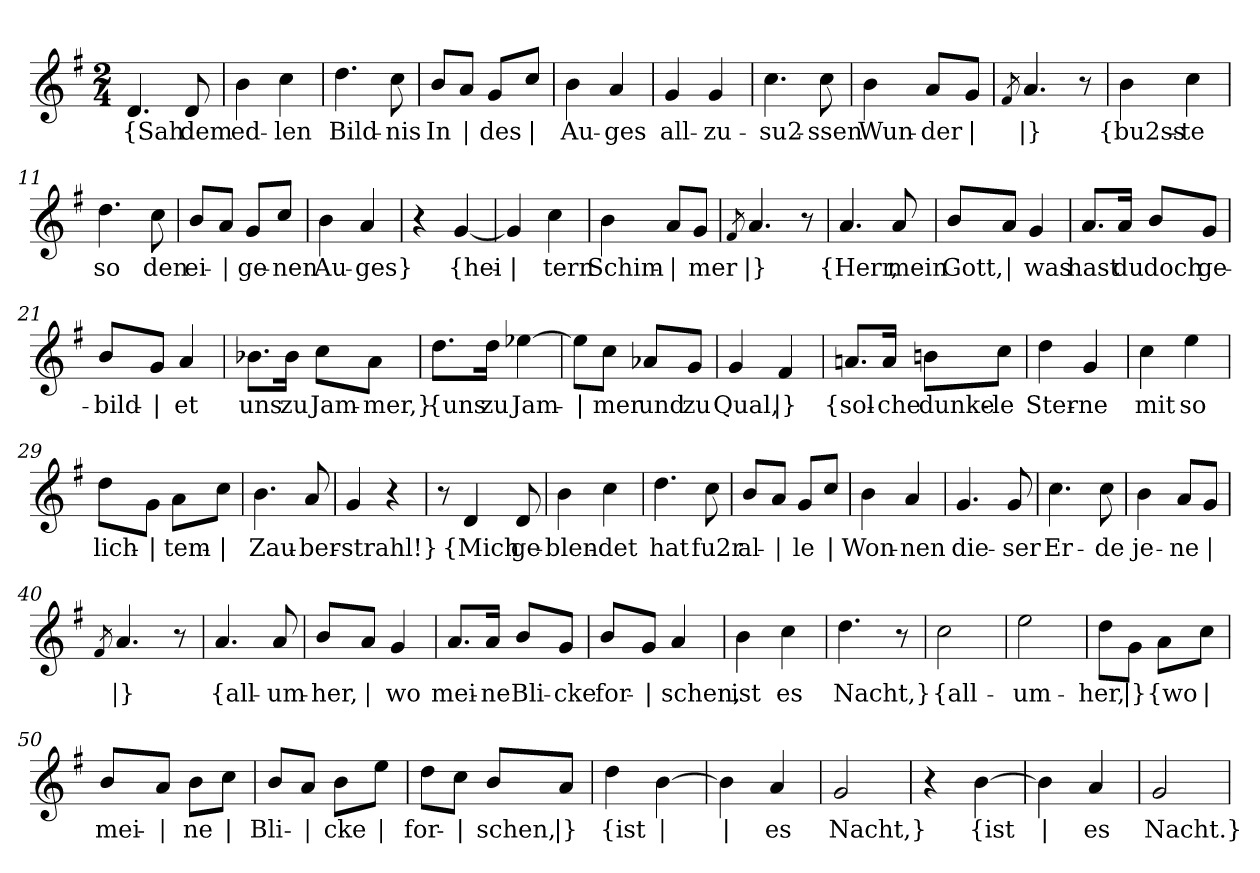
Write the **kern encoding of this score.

**kern	**text
*part1	*part1
*staff1	*staff1
*clefG2	*
*k[f#]	*
*M2/4	*
=1	=1
!	!LO:LY:b
4.d/	{Sah
!	!LO:LY:b
8d/	dem
=2	=2
!	!LO:LY:b
4b\	ed-
!	!LO:LY:b
4cc\	-len
=3	=3
!	!LO:LY:b
4.dd\	Bild-
!	!LO:LY:b
8cc\	-nis
=4	=4
!	!LO:LY:b
8b/L	In
!	!LO:LY:b
8a/J	|
!	!LO:LY:b
8g/L	des
!	!LO:LY:b
8cc/J	|
=5	=5
!	!LO:LY:b
4b\	Au-
!	!LO:LY:b
4a/	-ges
=6	=6
!	!LO:LY:b
4g/	all-
!	!LO:LY:b
4g/	-zu-
=7	=7
!	!LO:LY:b
4.cc\	-su2-
!	!LO:LY:b
8cc\	-ssen
=8	=8
!	!LO:LY:b
4b\	Wun-
!	!LO:LY:b
8a/L	-der
!	!LO:LY:b
8g/J	|
=9	=9
8qf#/	.
!	!LO:LY:b
4.a/	|}
8r	.
!!LO:LB:g=z
=10	=10
!	!LO:LY:b
4b\	{bu2ss-
!	!LO:LY:b
4cc\	-te
=11	=11
!	!LO:LY:b
4.dd\	so
!	!LO:LY:b
8cc\	den
=12	=12
!	!LO:LY:b
8b/L	ei-
!	!LO:LY:b
8a/J	|
!	!LO:LY:b
8g/L	-ge-
!	!LO:LY:b
8cc/J	-nen
=13	=13
!	!LO:LY:b
4b\	Au-
!	!LO:LY:b
4a/	-ges}
=14	=14
4r	.
!	!LO:LY:b
[4g/	{hei-
=15	=15
!	!LO:LY:b
4g/]	|
!	!LO:LY:b
4cc\	-tern
=16	=16
!	!LO:LY:b
4b\	Schim-
!	!LO:LY:b
8a/L	|
!	!LO:LY:b
8g/J	-mer
=17	=17
8qf#/	.
!	!LO:LY:b
4.a/	|}
8r	.
=18	=18
!	!LO:LY:b
4.a/	{Herr,
!	!LO:LY:b
8a/	mein
!!LO:LB:g=z
=19	=19
!	!LO:LY:b
8b/L	Gott,
!	!LO:LY:b
8a/J	|
!	!LO:LY:b
4g/	was
=20	=20
!	!LO:LY:b
8.a/L	hast
!	!LO:LY:b
16a/Jk	du
!	!LO:LY:b
8b/L	doch
!	!LO:LY:b
8g/J	ge-
=21	=21
!	!LO:LY:b
8b/L	-bild-
!	!LO:LY:b
8g/J	|
!	!LO:LY:b
4a/	-et
=22	=22
!	!LO:LY:b
8.b-X\L	uns
!	!LO:LY:b
16b-\Jk	zu
!	!LO:LY:b
8cc\L	Jam-
!	!LO:LY:b
8a\J	-mer,}
=23	=23
!	!LO:LY:b
8.dd\L	{uns
!	!LO:LY:b
16dd\Jk	zu
!	!LO:LY:b
[4ee-X\	Jam-
=24	=24
!	!LO:LY:b
8ee-\L]	|
!	!LO:LY:b
8cc\J	-mer
!	!LO:LY:b
8a-X/L	und
!	!LO:LY:b
8g/J	zu
=25	=25
!	!LO:LY:b
4g/	Qual,
!	!LO:LY:b
4f#/	|}
!!LO:LB:g=z
=26	=26
!	!LO:LY:b
8.an/L	{sol-
!	!LO:LY:b
16a/Jk	-che
!	!LO:LY:b
8bn\L	dunke-
!	!LO:LY:b
8cc\J	-le
=27	=27
!	!LO:LY:b
4dd\	Ster-
!	!LO:LY:b
4g/	-ne
=28	=28
!	!LO:LY:b
4cc\	mit
!	!LO:LY:b
4ee\	so
=29	=29
!	!LO:LY:b
8dd\L	lich-
!	!LO:LY:b
8g\J	|
!	!LO:LY:b
8a\L	-tem-
!	!LO:LY:b
8cc\J	|
=30	=30
!	!LO:LY:b
4.b\	Zau-
!	!LO:LY:b
8a/	-ber-
=31	=31
!	!LO:LY:b
4g/	-strahl!}
4r	.
=32	=32
8r	.
!	!LO:LY:b
4d/	{Mich
!	!LO:LY:b
8d/	ge-
=33	=33
!	!LO:LY:b
4b\	-blen-
!	!LO:LY:b
4cc\	-det
!!LO:LB:g=z
=34	=34
!	!LO:LY:b
4.dd\	hat
!	!LO:LY:b
8cc\	fu2r
=35	=35
!	!LO:LY:b
8b/L	al-
!	!LO:LY:b
8a/J	|
!	!LO:LY:b
8g/L	-le
!	!LO:LY:b
8cc/J	|
=36	=36
!	!LO:LY:b
4b\	Won-
!	!LO:LY:b
4a/	-nen
=37	=37
!	!LO:LY:b
4.g/	die-
!	!LO:LY:b
8g/	-ser
=38	=38
!	!LO:LY:b
4.cc\	Er-
!	!LO:LY:b
8cc\	-de
=39	=39
!	!LO:LY:b
4b\	je-
!	!LO:LY:b
8a/L	-ne
!	!LO:LY:b
8g/J	|
=40	=40
8qf#/	.
!	!LO:LY:b
4.a/	|}
8r	.
=41	=41
!	!LO:LY:b
4.a/	{all-
!	!LO:LY:b
8a/	-um-
=42	=42
!	!LO:LY:b
8b/L	-her,
!	!LO:LY:b
8a/J	|
!	!LO:LY:b
4g/	wo
!!LO:LB:g=z
=43	=43
!	!LO:LY:b
8.a/L	mei-
!	!LO:LY:b
16a/Jk	-ne
!	!LO:LY:b
8b/L	Bli-
!	!LO:LY:b
8g/J	-cke
=44	=44
!	!LO:LY:b
8b/L	for-
!	!LO:LY:b
8g/J	|
!	!LO:LY:b
4a/	-schen,
=45	=45
!	!LO:LY:b
4b\	ist
!	!LO:LY:b
4cc\	es
=46	=46
!	!LO:LY:b
4.dd\	Nacht,}
8r	.
=47	=47
!	!LO:LY:b
2cc\	{all-
=48	=48
!	!LO:LY:b
2ee\	-um-
=49	=49
!	!LO:LY:b
8dd\L	-her,
!	!LO:LY:b
8g\J	|}
!	!LO:LY:b
8a\L	{wo
!	!LO:LY:b
8cc\J	|
=50	=50
!	!LO:LY:b
8b/L	mei-
!	!LO:LY:b
8a/J	|
!	!LO:LY:b
8b\L	-ne
!	!LO:LY:b
8cc\J	|
=51	=51
!	!LO:LY:b
8b/L	Bli-
!	!LO:LY:b
8a/J	|
!	!LO:LY:b
8b\L	-cke
!	!LO:LY:b
8ee\J	|
!!LO:LB:g=z
=52	=52
!	!LO:LY:b
8dd\L	for-
!	!LO:LY:b
8cc\J	|
!	!LO:LY:b
8b/L	-schen,
!	!LO:LY:b
8a/J	|}
=53	=53
!	!LO:LY:b
4dd\	{ist
!	!LO:LY:b
[4b\	|
=54	=54
!	!LO:LY:b
4b\]	|
!	!LO:LY:b
4a/	es
=55	=55
!	!LO:LY:b
2g/	Nacht,}
=56	=56
4r	.
!	!LO:LY:b
[4b\	{ist
=57	=57
!	!LO:LY:b
4b\]	|
!	!LO:LY:b
4a/	es
=58	=58
!	!LO:LY:b
2g/	Nacht.}
=	=
*-	*-
